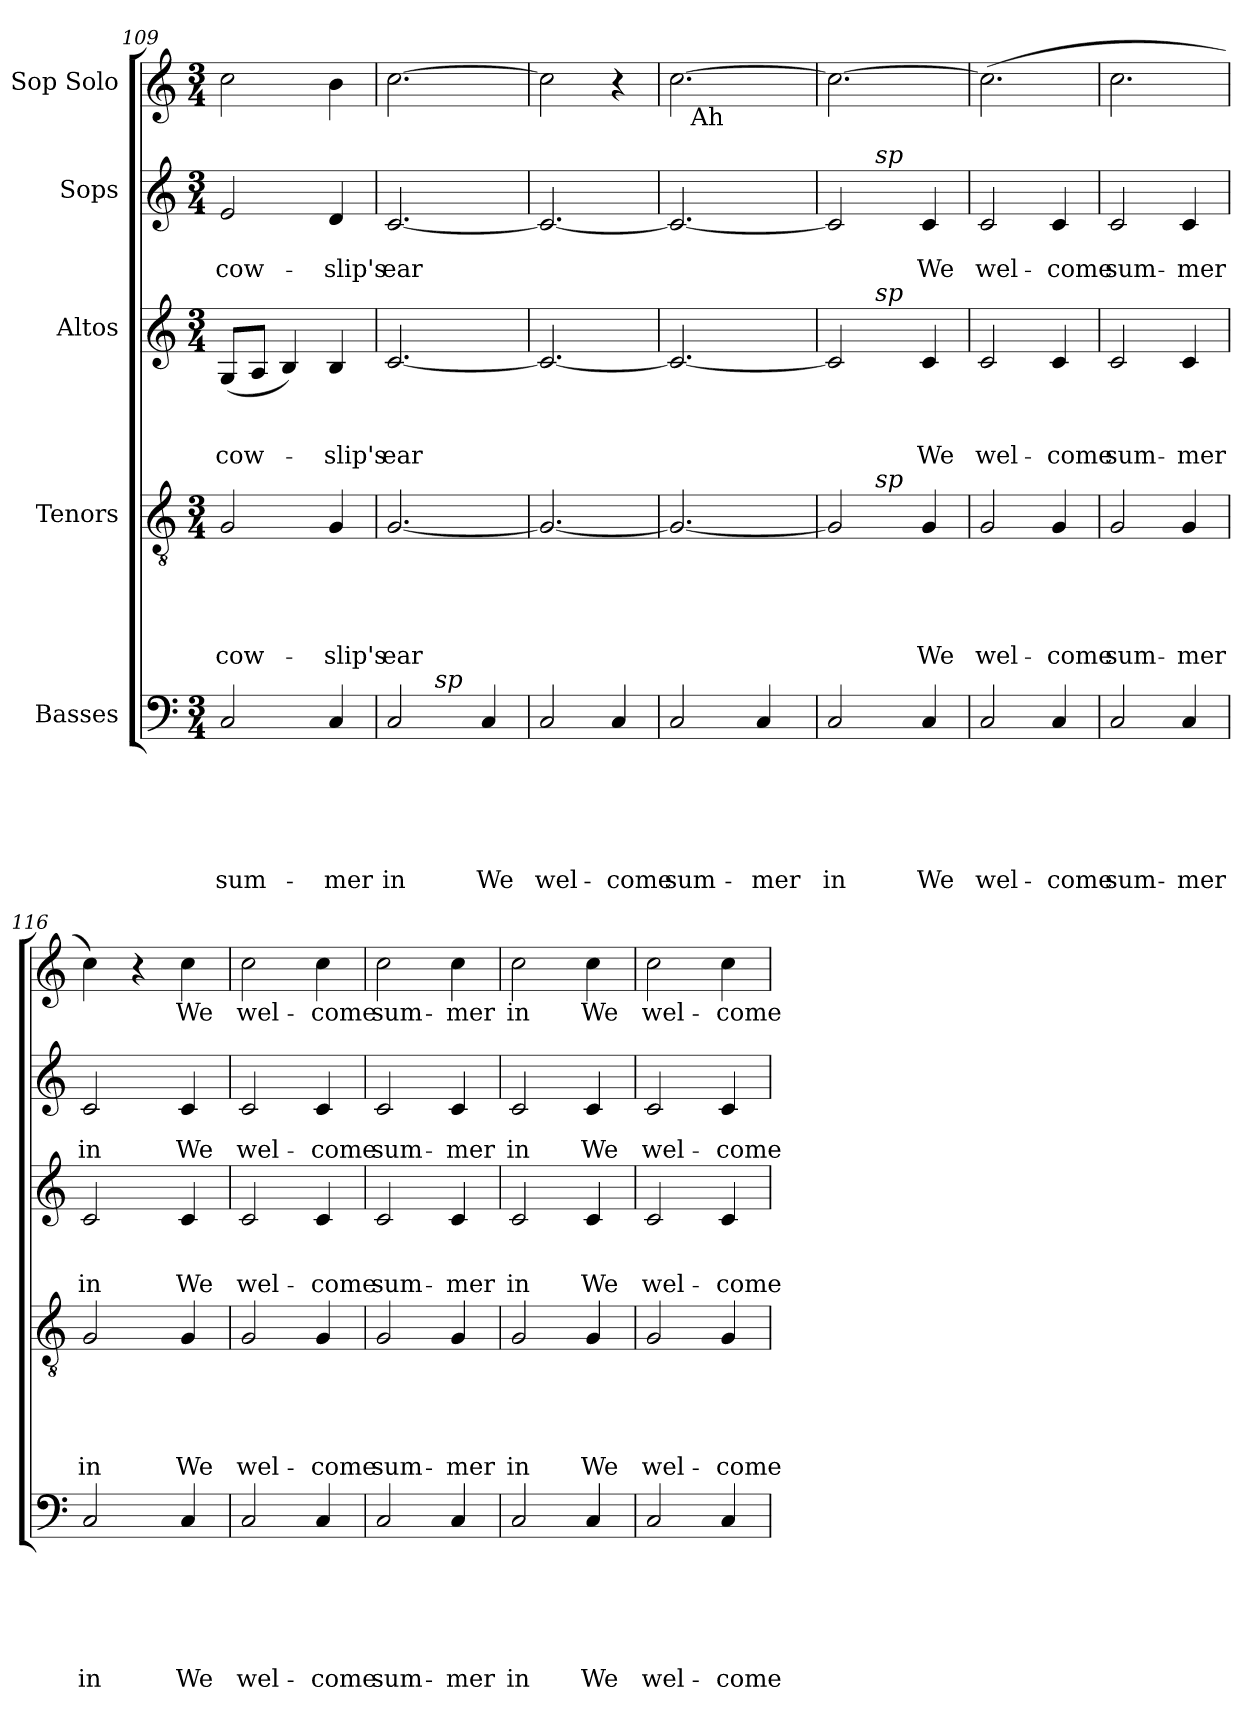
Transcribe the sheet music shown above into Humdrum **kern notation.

**kern	**text	**text	**text	**text	**text	**text	**kern	**text	**text	**text	**text	**text	**kern	**text	**text	**text	**kern	**text	**text	**kern	**text
*part5	*part5	*part5	*part5	*part5	*part5	*part5	*part4	*part4	*part4	*part4	*part4	*part4	*part3	*part3	*part3	*part3	*part2	*part2	*part2	*part1	*part1
*staff5	*staff5	*staff5	*staff5	*staff5	*staff5	*staff5	*staff4	*staff4	*staff4	*staff4	*staff4	*staff4	*staff3	*staff3	*staff3	*staff3	*staff2	*staff2	*staff2	*staff1	*staff1
*I"Basses	*	*	*	*	*	*	*I"Tenors	*	*	*	*	*	*I"Altos	*	*	*	*I"Sops	*	*	*I"Sop Solo	*
*clefF4	*	*	*	*	*	*	*clefGv2	*	*	*	*	*	*clefG2	*	*	*	*clefG2	*	*	*clefG2	*
*k[]	*	*	*	*	*	*	*k[]	*	*	*	*	*	*k[]	*	*	*	*k[]	*	*	*k[]	*
*C:	*	*	*	*	*	*	*C:	*	*	*	*	*	*C:	*	*	*	*C:	*	*	*C:	*
*M3/4	*	*	*	*	*	*	*M3/4	*	*	*	*	*	*M3/4	*	*	*	*M3/4	*	*	*M3/4	*
=109	=109	=109	=109	=109	=109	=109	=109	=109	=109	=109	=109	=109	=109	=109	=109	=109	=109	=109	=109	=109	=109
!	!	!	!	!	!	!LO:LY:b	!	!	!	!	!	!LO:LY:b	!	!	!	!LO:LY:b	!	!	!LO:LY:b	!	!
2C/	.	.	.	.	.	sum-	2G/	.	.	.	.	cow-	(<8G/L	.	.	cow-	2e/	.	cow-	2cc\	.
.	.	.	.	.	.	.	.	.	.	.	.	.	8A/J	.	.	.	.	.	.	.	.
.	.	.	.	.	.	.	.	.	.	.	.	.	4B/)	.	.	.	.	.	.	.	.
!	!	!	!	!	!	!LO:LY:b	!	!	!	!	!	!LO:LY:b	!	!	!	!LO:LY:b	!	!	!LO:LY:b	!	!
4C/	.	.	.	.	.	-mer	4G/	.	.	.	.	-slip's	4B/	.	.	-slip's	4d/	.	-slip's	4b\	.
=110	=110	=110	=110	=110	=110	=110	=110	=110	=110	=110	=110	=110	=110	=110	=110	=110	=110	=110	=110	=110	=110
!	!	!	!	!	!	!LO:LY:b	!	!	!	!	!	!LO:LY:b	!	!	!	!LO:LY:b	!	!	!LO:LY:b	!	!
*^	*	*	*	*	*	*	*	*	*	*	*	*	*	*	*	*	*	*	*	*	*
2C/	4ryy	.	.	.	.	.	in	[<2.G/	.	.	.	.	ear	[<2.c/	.	.	ear	[<2.c/	.	ear	[>2.cc\	.
!	!LO:TX:a:i:t=sp	!	!	!	!	!	!	!	!	!	!	!	!	!	!	!	!	!	!	!	!	!
.	2ryy	.	.	.	.	.	.	.	.	.	.	.	.	.	.	.	.	.	.	.	.	.
!	!	!	!	!	!	!	!LO:LY:b	!	!	!	!	!	!	!	!	!	!	!	!	!	!	!
4C/	.	.	.	.	.	.	We	.	.	.	.	.	.	.	.	.	.	.	.	.	.	.
=111	=111	=111	=111	=111	=111	=111	=111	=111	=111	=111	=111	=111	=111	=111	=111	=111	=111	=111	=111	=111	=111	=111
!	!	!	!	!	!	!	!LO:LY:b	!	!	!	!	!	!	!	!	!	!	!	!	!	!	!
*v	*v	*	*	*	*	*	*	*	*	*	*	*	*	*	*	*	*	*	*	*	*	*
2C/	.	.	.	.	.	wel-	2.G/_	.	.	.	.	.	2.c/_	.	.	.	2.c/_	.	.	2cc\]	.
!	!	!	!	!	!	!LO:LY:b	!	!	!	!	!	!	!	!	!	!	!	!	!	!	!
4C/	.	.	.	.	.	-come	.	.	.	.	.	.	.	.	.	.	.	.	.	4r	.
=112	=112	=112	=112	=112	=112	=112	=112	=112	=112	=112	=112	=112	=112	=112	=112	=112	=112	=112	=112	=112	=112
!	!	!	!	!	!	!LO:LY:b	!	!	!	!	!	!	!	!	!	!	!	!	!	!	!
*	*	*	*	*	*	*	*	*	*	*	*	*	*	*	*	*	*	*	*	*^	*
2C/	.	.	.	.	.	sum-	2.G/_	.	.	.	.	.	2.c/_	.	.	.	2.c/_	.	.	[>2.cc\	16ryy	.
!	!	!	!	!	!	!	!	!	!	!	!	!	!	!	!	!	!	!	!	!	!LO:TX:b:t=Ah	!
.	.	.	.	.	.	.	.	.	.	.	.	.	.	.	.	.	.	.	.	.	2ryy	.
!	!	!	!	!	!	!LO:LY:b	!	!	!	!	!	!	!	!	!	!	!	!	!	!	!	!
4C/	.	.	.	.	.	-mer	.	.	.	.	.	.	.	.	.	.	.	.	.	.	.	.
.	.	.	.	.	.	.	.	.	.	.	.	.	.	.	.	.	.	.	.	.	8.ryy	.
=113	=113	=113	=113	=113	=113	=113	=113	=113	=113	=113	=113	=113	=113	=113	=113	=113	=113	=113	=113	=113	=113	=113
!	!	!	!	!	!	!LO:LY:b	!	!	!	!	!	!	!	!	!	!	!	!	!	!	!	!
*	*	*	*	*	*	*	*^	*	*	*	*	*	*^	*	*	*	*^	*	*	*v	*v	*
2C/	.	.	.	.	.	in	2G/]	4ryy	.	.	.	.	.	2c/]	4ryy	.	.	.	2c/]	4ryy	.	.	2.cc\_	.
!	!	!	!	!	!	!	!	!	!	!	!	!	!	!	!	!	!	!	!	!LO:TX:a:i:t=sp	!	!	!	!
!	!	!	!	!	!	!	!	!	!	!	!	!	!	!	!LO:TX:a:i:t=sp	!	!	!	!	!	!	!	!	!
!	!	!	!	!	!	!	!	!LO:TX:a:i:t=sp	!	!	!	!	!	!	!	!	!	!	!	!	!	!	!	!
.	.	.	.	.	.	.	.	2ryy	.	.	.	.	.	.	2ryy	.	.	.	.	2ryy	.	.	.	.
!	!	!	!	!	!	!LO:LY:b	!	!	!	!	!	!	!LO:LY:b	!	!	!	!	!LO:LY:b	!	!	!	!LO:LY:b	!	!
4C/	.	.	.	.	.	We	4G/	.	.	.	.	.	We	4c/	.	.	.	We	4c/	.	.	We	.	.
=114	=114	=114	=114	=114	=114	=114	=114	=114	=114	=114	=114	=114	=114	=114	=114	=114	=114	=114	=114	=114	=114	=114	=114	=114
!	!	!	!	!	!	!LO:LY:b	!	!	!	!	!	!	!LO:LY:b	!	!	!	!	!LO:LY:b	!	!	!	!LO:LY:b	!	!
*	*	*	*	*	*	*	*v	*v	*	*	*	*	*	*	*	*	*	*	*v	*v	*	*	*	*
*	*	*	*	*	*	*	*	*	*	*	*	*	*v	*v	*	*	*	*	*	*	*	*
2C/	.	.	.	.	.	wel-	2G/	.	.	.	.	wel-	2c/	.	.	wel-	2c/	.	wel-	(>2.cc\]	.
!	!	!	!	!	!	!LO:LY:b	!	!	!	!	!	!LO:LY:b	!	!	!	!LO:LY:b	!	!	!LO:LY:b	!	!
4C/	.	.	.	.	.	-come	4G/	.	.	.	.	-come	4c/	.	.	-come	4c/	.	-come	.	.
!!LO:PB:g=z
=115	=115	=115	=115	=115	=115	=115	=115	=115	=115	=115	=115	=115	=115	=115	=115	=115	=115	=115	=115	=115	=115
!	!	!	!	!	!	!LO:LY:b	!	!	!	!	!	!LO:LY:b	!	!	!	!LO:LY:b	!	!	!LO:LY:b	!	!
2C/	.	.	.	.	.	sum-	2G/	.	.	.	.	sum-	2c/	.	.	sum-	2c/	.	sum-	2.cc\	.
!	!	!	!	!	!	!LO:LY:b	!	!	!	!	!	!LO:LY:b	!	!	!	!LO:LY:b	!	!	!LO:LY:b	!	!
4C/	.	.	.	.	.	-mer	4G/	.	.	.	.	-mer	4c/	.	.	-mer	4c/	.	-mer	.	.
=116	=116	=116	=116	=116	=116	=116	=116	=116	=116	=116	=116	=116	=116	=116	=116	=116	=116	=116	=116	=116	=116
!	!	!	!	!	!	!LO:LY:b	!	!	!	!	!	!LO:LY:b	!	!	!	!LO:LY:b	!	!	!LO:LY:b	!	!
2C/	.	.	.	.	.	in	2G/	.	.	.	.	in	2c/	.	.	in	2c/	.	in	4cc\)	.
.	.	.	.	.	.	.	.	.	.	.	.	.	.	.	.	.	.	.	.	4r	.
!	!	!	!	!	!	!LO:LY:b	!	!	!	!	!	!LO:LY:b	!	!	!	!LO:LY:b	!	!	!LO:LY:b	!	!LO:LY:b
4C/	.	.	.	.	.	We	4G/	.	.	.	.	We	4c/	.	.	We	4c/	.	We	4cc\	We
=117	=117	=117	=117	=117	=117	=117	=117	=117	=117	=117	=117	=117	=117	=117	=117	=117	=117	=117	=117	=117	=117
!	!	!	!	!	!	!LO:LY:b	!	!	!	!	!	!LO:LY:b	!	!	!	!LO:LY:b	!	!	!LO:LY:b	!	!LO:LY:b
2C/	.	.	.	.	.	wel-	2G/	.	.	.	.	wel-	2c/	.	.	wel-	2c/	.	wel-	2cc\	wel-
!	!	!	!	!	!	!LO:LY:b	!	!	!	!	!	!LO:LY:b	!	!	!	!LO:LY:b	!	!	!LO:LY:b	!	!LO:LY:b
4C/	.	.	.	.	.	-come	4G/	.	.	.	.	-come	4c/	.	.	-come	4c/	.	-come	4cc\	-come
=118	=118	=118	=118	=118	=118	=118	=118	=118	=118	=118	=118	=118	=118	=118	=118	=118	=118	=118	=118	=118	=118
!	!	!	!	!	!	!LO:LY:b	!	!	!	!	!	!LO:LY:b	!	!	!	!LO:LY:b	!	!	!LO:LY:b	!	!LO:LY:b
2C/	.	.	.	.	.	sum-	2G/	.	.	.	.	sum-	2c/	.	.	sum-	2c/	.	sum-	2cc\	sum-
!	!	!	!	!	!	!LO:LY:b	!	!	!	!	!	!LO:LY:b	!	!	!	!LO:LY:b	!	!	!LO:LY:b	!	!LO:LY:b
4C/	.	.	.	.	.	-mer	4G/	.	.	.	.	-mer	4c/	.	.	-mer	4c/	.	-mer	4cc\	-mer
=119	=119	=119	=119	=119	=119	=119	=119	=119	=119	=119	=119	=119	=119	=119	=119	=119	=119	=119	=119	=119	=119
!	!	!	!	!	!	!LO:LY:b	!	!	!	!	!	!LO:LY:b	!	!	!	!LO:LY:b	!	!	!LO:LY:b	!	!LO:LY:b
2C/	.	.	.	.	.	in	2G/	.	.	.	.	in	2c/	.	.	in	2c/	.	in	2cc\	in
!	!	!	!	!	!	!LO:LY:b	!	!	!	!	!	!LO:LY:b	!	!	!	!LO:LY:b	!	!	!LO:LY:b	!	!LO:LY:b
4C/	.	.	.	.	.	We	4G/	.	.	.	.	We	4c/	.	.	We	4c/	.	We	4cc\	We
=120	=120	=120	=120	=120	=120	=120	=120	=120	=120	=120	=120	=120	=120	=120	=120	=120	=120	=120	=120	=120	=120
!	!	!	!	!	!	!LO:LY:b	!	!	!	!	!	!LO:LY:b	!	!	!	!LO:LY:b	!	!	!LO:LY:b	!	!LO:LY:b
2C/	.	.	.	.	.	wel-	2G/	.	.	.	.	wel-	2c/	.	.	wel-	2c/	.	wel-	2cc\	wel-
!	!	!	!	!	!	!LO:LY:b	!	!	!	!	!	!LO:LY:b	!	!	!	!LO:LY:b	!	!	!LO:LY:b	!	!LO:LY:b
4C/	.	.	.	.	.	-come	4G/	.	.	.	.	-come	4c/	.	.	-come	4c/	.	-come	4cc\	-come
=	=	=	=	=	=	=	=	=	=	=	=	=	=	=	=	=	=	=	=	=	=
*-	*-	*-	*-	*-	*-	*-	*-	*-	*-	*-	*-	*-	*-	*-	*-	*-	*-	*-	*-	*-	*-
